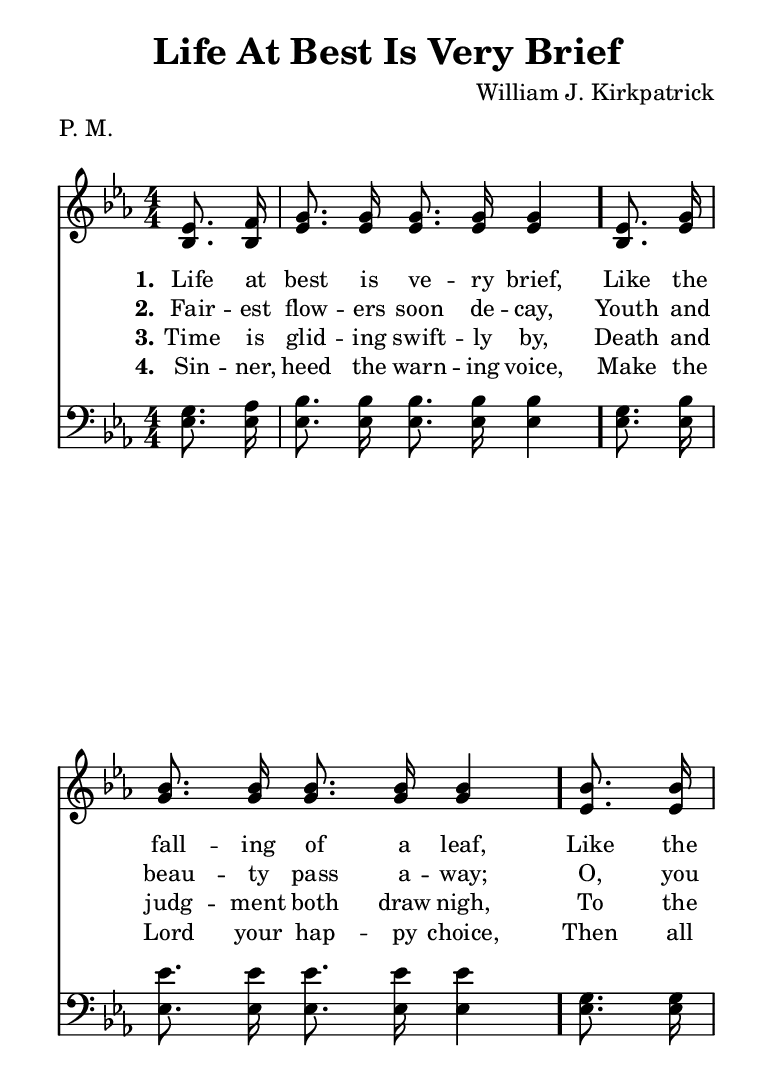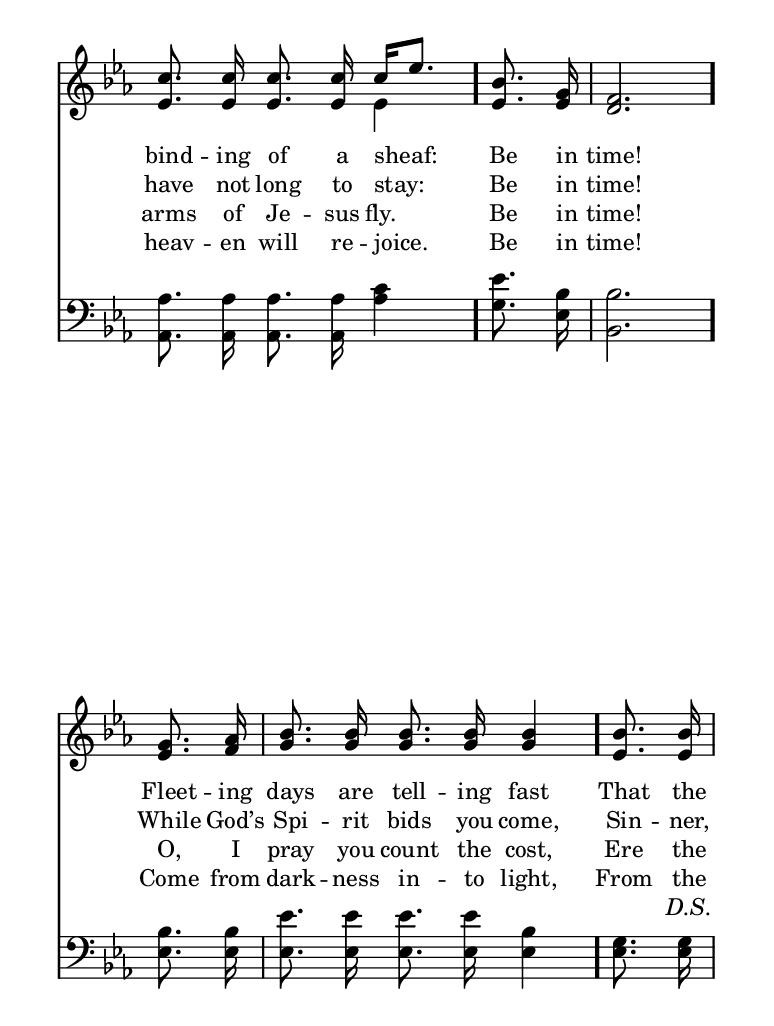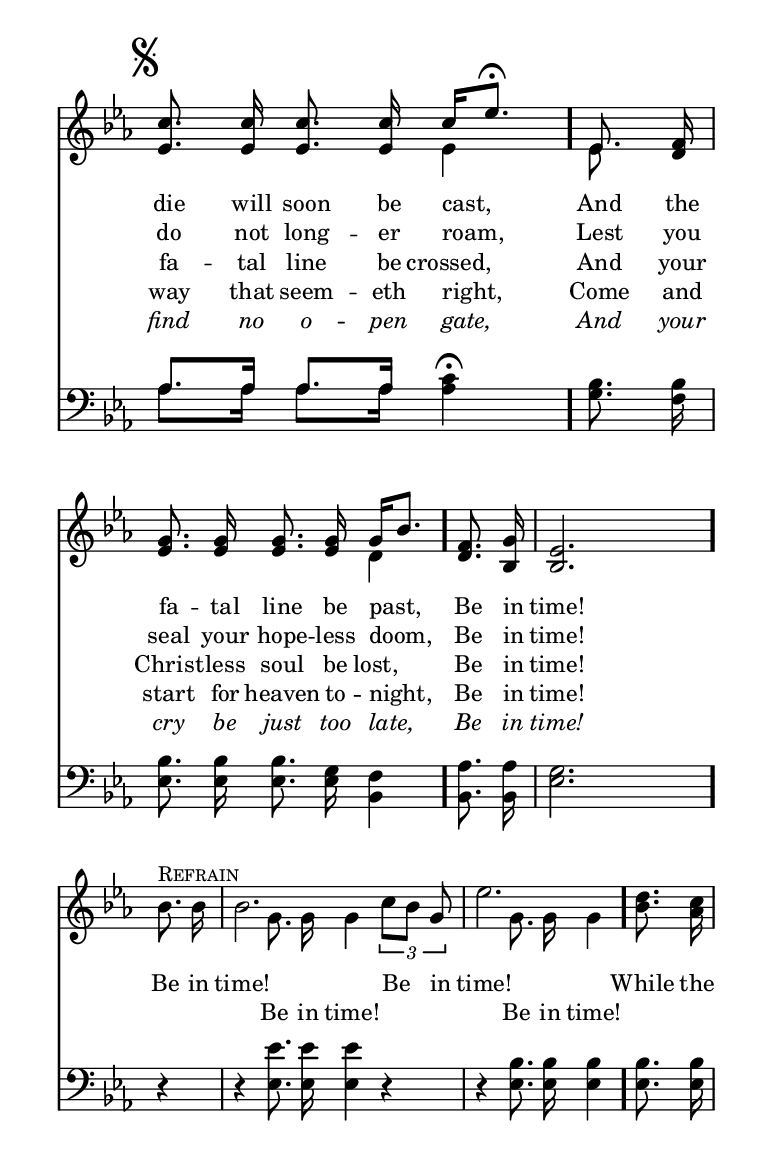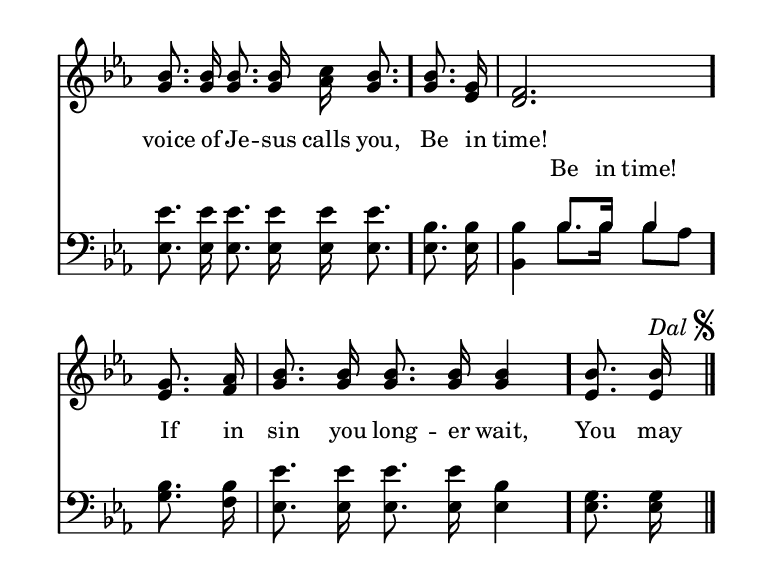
\include "common/global.ily"
\paper {
  \include "common/paper.ily"
  %ragged-bottom = ##t
  ragged-last-bottom = ##t
  systems-per-page = #(cond (is-eogsized 4) (#t #f))
  page-count = #(cond (is-eogsized 2) (#t #f))
  system-count = #(cond (is-eogsized 6) (#t #f))
}

\header{
  hymnnumber = "102"
  title = "Life At Best Is Very Brief"
  tunename = ""
  meter = "P. M."
  %poet = ""
  composer = "William J. Kirkpatrick"
  %copyright = ""
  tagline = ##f
}

% for fermata in MIDI
ta = { \tempo 4=80 }
tb = { \tempo 4=40 }
marksegno = { \mark \markup { \musicglyph #"scripts.segno" } }

patternAAds = { c8. c16 c8. c16 c4 }
patternAA = { \ta c8. c16 | \patternAAds }
patternABds = { \ta c8. c16 c8. c16 c16[ c8.] }
patternAB = { \ta c8. c16 \patternABds }
patternACds = { c8. c16 c8. c16 \tb c4 \ta }
patternAC = { \ta c8. c16 | \patternACds }

patternBA = { \ta c8. c16 | c2. }

patternCA = { \ta c8. c16 | c8. c16 c8. c16 c16 c8. }

lyricsInvis = { \override LyricText.stencil = ##f \override LyricHyphen.stencil = ##f }
lyricsVis = { \revert LyricText.stencil \revert LyricHyphen.stencil }

global = {
  \include "common/overrides.ily"
  \override Staff.TimeSignature.style = #'numbered
  \time 4/4
  \override Score.MetronomeMark.transparent = ##t % hide all fermata changes too
  \ta
  \key ees \major
  \partial 4
  \autoBeamOff
}

notesSoprano = {
\global
\relative c' {

  \changePitch \patternAA { ees f | g g g g g }
  \changePitch \patternAA { ees g | bes bes bes bes bes }
  \changePitch \patternAB { bes bes | c c c c c ees }
  \changePitch \patternBA { bes g | f }

  \changePitch \patternAA { g aes | bes bes bes bes bes}
  \changePitch \patternAB { bes bes | c c c c c ees \fermata }
  \changePitch \patternAB { ees, f | g g g g g bes }
  \changePitch \patternBA { f g | ees }

  << s^\markup { \small \caps "Refrain" }
  { bes'8. bes16 | bes2. \tuplet 3/2 { c8[ bes] g } | ees'2. } >>
  \changePitch \patternCA { d c | bes bes bes bes c bes }
  bes8. g16 | f2.
  \changePitch \patternAA { g aes | bes bes bes bes bes }
  bes8. bes16^\markup { \italic { Dal } \raise #1 \musicglyph #"scripts.segno" }

  \bar "|."

}
}

notesSopranoDS = {
\relative c'' {
  \changePitch \patternABds { c c c c c ees \fermata }
  \changePitch \patternAB { ees, f | g g g g g bes }
  \changePitch \patternBA { f g | ees }
}
}

notesAlto = {
\global
\relative e' {

  \changePitch \patternAA { bes bes | ees ees ees ees ees }
  \changePitch \patternAA { bes ees | g g g g g }
  \changePitch \patternAA { ees ees | ees ees ees ees ees }
  \changePitch \patternBA { ees ees | d }

  \changePitch \patternAA { ees f | g g g g g }
  \changePitch \patternAA { ees ees | ees ees ees ees ees }
  \changePitch \patternAA { ees d | ees ees ees ees d }
  \changePitch \patternBA { d bes | bes }

  r4 | r4 g'8. g16 g4 r4 | r4 g8. g16 g4
  \changePitch \patternCA { bes aes | g g g g aes g }
  g8. ees16 | d2.
  \changePitch \patternAA { ees f | g g g g g }
  ees8. ees16

}
}

notesAltoDS = {
\relative e' {
  \changePitch \patternAAds { ees ees ees ees ees }
  \changePitch \patternAA { ees d | ees ees ees ees d }
  \changePitch \patternBA { d bes | bes }
}
}

notesAltoSecond = {
\autoBeamOff
\relative e' {
\override NoteHead.font-size = #-4 {
\repeat unfold 29 \skip 4
bes4 c8. c16 bes4
}
}
}

notesTenor = {
\global
\relative a {

  \changePitch \patternAA { g aes | bes bes bes bes bes }
  \changePitch \patternAA { g bes | ees ees ees ees ees }
  \changePitch \patternAA { g, g | aes aes aes aes c }
  \changePitch \patternBA { ees bes | bes }

  \changePitch \patternAA { bes bes | ees ees ees ees bes }
  \changePitch \patternAA { g g | aes aes aes aes c }
  \changePitch \patternAA { bes bes | bes bes bes g f }
  \changePitch \patternBA { aes aes | g }

  r4 | r4 ees'8. ees16 ees4 r4 | r4 bes8. bes16 bes4
  \changePitch \patternCA { bes bes | ees ees ees ees ees ees }
  bes8. bes16 | bes4 bes8. bes16 bes4
  \changePitch \patternAA { bes bes | ees ees ees ees bes }
  g8. g16

}
}

notesTenorDS = {
\relative a {
  \changePitch \patternAAds { aes aes aes aes c }
  \changePitch \patternAA { bes bes | bes bes bes g f }
  \changePitch \patternBA { aes aes | g }
}
}

notesTenorSecond = {
\autoBeamOff
\relative a {
\override NoteHead.font-size = #-4 {
\repeat unfold 29 \skip 4
g4 aes8. aes16 g4
}
}
}

notesBass = {
\global
\relative f {

  \changePitch \patternAA { ees ees | ees ees ees ees ees }
  \changePitch \patternAA { ees ees | ees ees ees ees ees }
  \changePitch \patternAA { ees ees | aes, aes aes aes aes' }
  \changePitch \patternBA { g ees | bes }

  \changePitch \patternAA { ees ees | ees ees ees ees ees }
  \changePitch \patternAC { ees ees | aes aes aes aes aes \fermata }
  \changePitch \patternAA { g f | ees ees ees ees bes }
  \changePitch \patternBA { bes bes | ees }

  r4 | r4 ees8. ees16 ees4 r4 | r4 ees8. ees16 ees4
  \changePitch \patternCA { ees ees | ees ees ees ees ees ees }
  ees8. ees16 | bes4 bes'8. bes16 bes8[ aes8]
  \changePitch \patternAA { g f | ees ees ees ees ees }
  ees8. ees16

}
}

notesBassDS = {
\relative f {
  \changePitch \patternACds { aes aes aes aes aes }
  \changePitch \patternAA { g f | ees ees ees ees bes }
  \changePitch \patternBA { bes bes | ees }
}
}

notesBassSecond = {
\autoBeamOff
\relative f, {
\override NoteHead.font-size = #-4 {
\repeat unfold 21 \skip 4
aes8. aes16 aes8. aes16
}
}
}

Refrain = \lyricmode {

Be in time! Be in time! \bar "."
While the voice of Je -- sus calls you, \bar "."
Be in time! \bar "."
If in sin you long -- er wait, \bar "."
You may %{HIDE>%} \lyricsInvis %{<HIDE%} find no open gate,
And your cry be just too late,
Be in time! %{HIDE>%} \lyricsVis %{<HIDE%}

}

underWords = \lyricmode {

{ \repeat unfold 48 { \skip 4 } }
Be in time! Be in time!
{ \repeat unfold 11 { \skip 4 } }
Be in time!

}

segnoWords = \lyricmode {

{ \repeat unfold 32 { \skip 4 } }
\override LyricText #'font-shape = #'italic
D.S. find no o -- pen gate,
And your cry be just too late,
Be in time!

}

wordsA = \lyricmode {
\set stanza = "1."

Life at best is ve -- ry brief, \bar "."
Like the fall -- ing of a leaf, \bar "."
Like the bind -- ing of a sheaf: \bar "."
Be in time! \bar "."
Fleet -- ing days are tell -- ing fast \bar "."
That the %{HIDE>%} \marksegno %{<HIDE%} die will soon be cast, \bar "."
And the fa -- tal line be past, \bar "."
Be in time! \bar "."

}

wordsB = \lyricmode {
\set stanza = "2."

Fair -- est flow -- ers soon de -- cay,
Youth and beau -- ty pass a -- way;
O, you have not long to stay:
Be in time!
While God’s Spi -- rit bids you come,
Sin -- ner, do not long -- er roam,
Lest you seal your hope -- less doom,
Be in time!

\Refrain

}

wordsC = \lyricmode {
\set stanza = "3."

Time is glid -- ing swift -- ly by,
Death and judg -- ment both draw nigh,
To the arms of Je -- sus fly.
Be in time!
O, I pray you count the cost,
Ere the fa -- tal line be crossed,
And your Christ -- less soul be lost,
Be in time!

}

wordsD = \lyricmode {
\set stanza = "4."

Sin -- ner, heed the warn -- ing voice,
Make the Lord your hap -- py choice,
Then all heav -- en will re -- joice.
Be in time!
Come from dark -- ness in -- to light,
From the way that seem -- eth right,
Come and start for heaven to -- night,
Be in time!

}

music = \context ChoirStaff <<
    \context Staff = upper <<
      \set Staff.autoBeaming = ##f
      \set ChoirStaff.systemStartDelimiter = #'SystemStartBar
      \set ChoirStaff.printPartCombineTexts = ##f
      \partcombine #'(2 . 9) \notesSoprano \notesAlto
      \context NullVoice = sopranos { \voiceOne << \notesSoprano >> }
      \context NullVoice = altos { \voiceTwo << \notesAlto >> }
      \context NullVoice = altosSecond { \voiceFour << \notesAltoSecond >> }
      \context Lyrics = one   \lyricsto sopranos \wordsA
      \context Lyrics = two   \lyricsto sopranos \wordsB
      \context Lyrics = three \lyricsto sopranos \wordsC
      \context Lyrics = four  \lyricsto sopranos \wordsD
    >>
    \new Lyrics \with { alignAboveContext = men } \lyricsto sopranos \segnoWords
    \context Staff = men <<
      \clef bass
      \set ChoirStaff.printPartCombineTexts = ##f
      \partcombine #'(2 . 9) \notesTenor \notesBass
      \context NullVoice = tenors { \voiceOne << \notesTenor >> }
      \context NullVoice = tenorsSecond { \voiceThree << \notesTenorSecond >> }
      \context NullVoice = basses { \voiceTwo << \notesBass >> }
      \context NullVoice = bassesSecond { \voiceFour << \notesBassSecond >> }
    >>
    \context Lyrics = three  \lyricsto tenors \underWords % XXX this causes alignment issues with soprano words ("fly", "lost")
  >>

musicDS = \context ChoirStaff <<
    \context Staff = upper <<
      \set Staff.autoBeaming = ##f
      \set ChoirStaff.systemStartDelimiter = #'SystemStartBar
      \context Voice  = sopranos { \voiceOne { \notesSoprano \notesSopranoDS } }
      \context Voice  = altos { \voiceTwo { \notesAlto \notesAltoDS } }
      \context Voice  = altosSecond { \voiceFour << \notesAltoSecond >> }
    >>
    \context Staff = men <<
      \clef bass
      \context Voice  = tenors { \voiceOne { \notesTenor \notesTenorDS } }
      \context Voice  = tenorsSecond { \voiceThree << \notesTenorSecond >> }
      \context Voice  = basses { \voiceTwo { \notesBass \notesBassDS } }
      \context Voice  = bassesSecond { \voiceFour << \notesBassSecond >> }
    >>
  >>

\score {
  \music
  \layout {
    \include "common/layout.ily"
  }
}

\score {
  \musicDS
  \midi{
    \include "common/midi.ily"
  }
}

\version "2.19.49"  % necessary for upgrading to future LilyPond versions.

% vi:set et ts=2 sw=2 ai nocindent syntax=lilypond:
